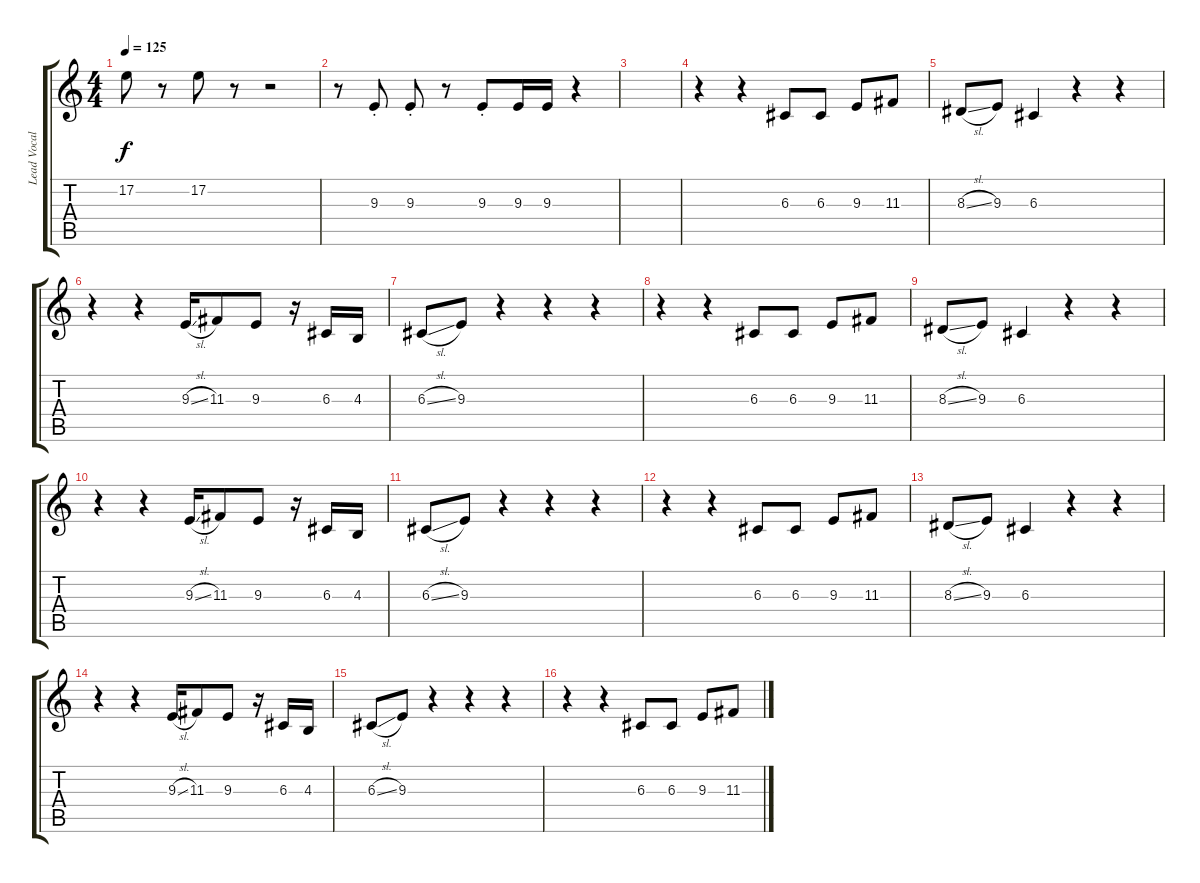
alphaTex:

\track ("Lead Vocals / Synth" "Lead Vocal") {instrument trombone}
\staff {score tabs}
\tuning (E4 B3 G3 D3 A2 E2) {hide}
\ts (4 4)
\tempo 125
\clef g2
\ks c
17.2.8{dy f} r.8 17.2.8 r.8 r.2 |
r.8 9.3{st}.8 9.3{st}.8 r.8 9.3{st}.8 9.3.16 9.3.16 r.4 |
|
r.4 r.4 6.3.8 6.3.8 9.3.8 11.3.8 |
8.3{sl}.8 9.3.8 6.3.4 r.4 r.4 |
r.4 r.4 9.3{sl}.16 11.3.8 9.3.8 r.16 6.3.16 4.3.16 |
6.3{sl}.8 9.3.8 r.4 r.4 r.4 |
r.4 r.4 6.3.8 6.3.8 9.3.8 11.3.8 |
8.3{sl}.8 9.3.8 6.3.4 r.4 r.4 |
r.4 r.4 9.3{sl}.16 11.3.8 9.3.8 r.16 6.3.16 4.3.16 |
6.3{sl}.8 9.3.8 r.4 r.4 r.4 |
r.4 r.4 6.3.8 6.3.8 9.3.8 11.3.8 |
8.3{sl}.8 9.3.8 6.3.4 r.4 r.4 |
r.4 r.4 9.3{sl}.16 11.3.8 9.3.8 r.16 6.3.16 4.3.16 |
6.3{sl}.8 9.3.8 r.4 r.4 r.4 |
r.4 r.4 6.3.8 6.3.8 9.3.8 11.3.8
